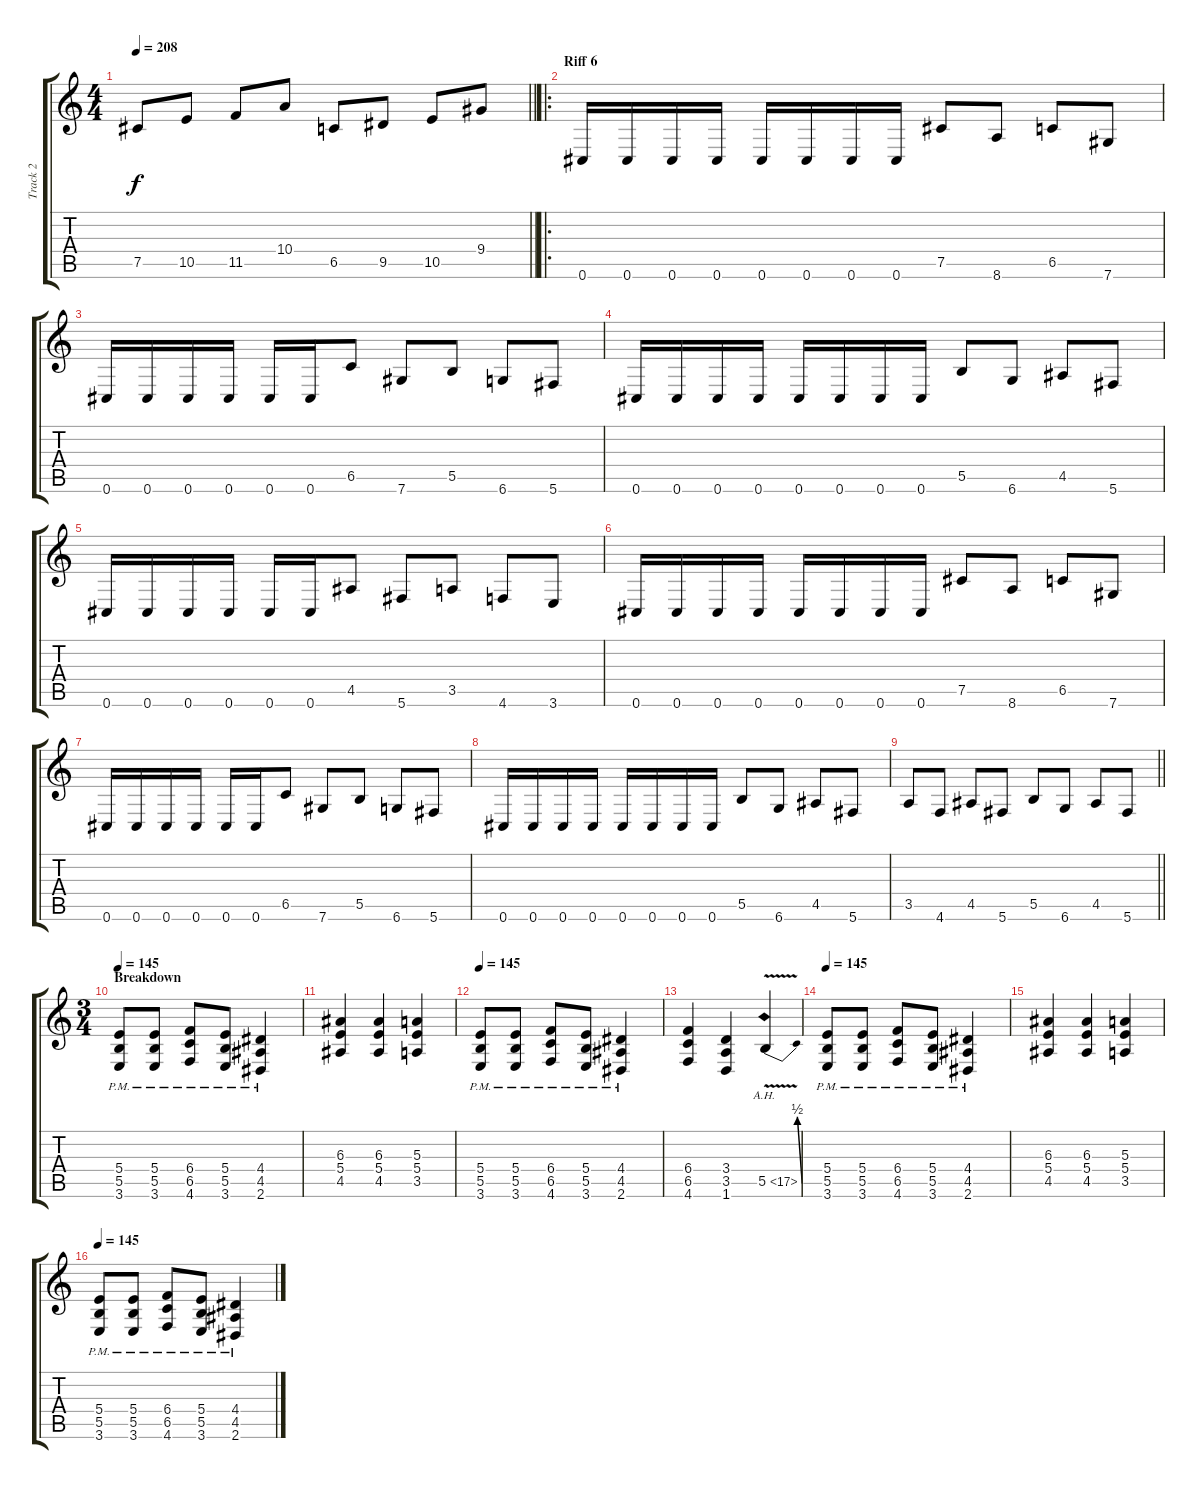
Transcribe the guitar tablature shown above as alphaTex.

\track ("Track 2" "Track 2") {instrument distortionguitar}
\staff {score tabs}
\tuning (Db4 Ab3 E3 B2 Gb2 Db2) {hide}
\ts (4 4)
\tempo 208
\clef g2
\barLineRight lightlight
\ks c
7.5.8{dy f} 10.5.8 11.5.8 10.4.8 6.5.8 9.5.8 10.5.8 9.4.8 |
\ro
\section ("" "Riff 6")
0.6.16 0.6.16 0.6.16 0.6.16 0.6.16 0.6.16 0.6.16 0.6.16 7.5.8 8.6.8 6.5.8 7.6.8 |
0.6.16 0.6.16 0.6.16 0.6.16 0.6.16 0.6.16 6.5.8 7.6.8 5.5.8 6.6.8 5.6.8 |
0.6.16 0.6.16 0.6.16 0.6.16 0.6.16 0.6.16 0.6.16 0.6.16 5.5.8 6.6.8 4.5.8 5.6.8 |
0.6.16 0.6.16 0.6.16 0.6.16 0.6.16 0.6.16 4.5.8 5.6.8 3.5.8 4.6.8 3.6.8 |
0.6.16 0.6.16 0.6.16 0.6.16 0.6.16 0.6.16 0.6.16 0.6.16 7.5.8 8.6.8 6.5.8 7.6.8 |
0.6.16 0.6.16 0.6.16 0.6.16 0.6.16 0.6.16 6.5.8 7.6.8 5.5.8 6.6.8 5.6.8 |
0.6.16 0.6.16 0.6.16 0.6.16 0.6.16 0.6.16 0.6.16 0.6.16 5.5.8 6.6.8 4.5.8 5.6.8 |
\barLineRight lightlight
3.5.8 4.6.8 4.5.8 5.6.8 5.5.8 6.6.8 4.5.8 5.6.8 |
\ts (3 4)
\section ("" "Breakdown")
\tempo 145
(5.4{pm} 5.5{pm} 3.6{pm}).8 (5.4{pm} 5.5{pm} 3.6{pm}).8 (6.4{pm} 6.5{pm} 4.6{pm}).8 (5.4{pm} 5.5{pm} 3.6{pm}).8 (4.4{pm} 4.5{pm} 2.6{pm}).4 |
(6.3 5.4 4.5).4 (6.3 5.4 4.5).4 (5.3 5.4 3.5).4 |
\tempo 145
(5.4{pm} 5.5{pm} 3.6{pm}).8 (5.4{pm} 5.5{pm} 3.6{pm}).8 (6.4{pm} 6.5{pm} 4.6{pm}).8 (5.4{pm} 5.5{pm} 3.6{pm}).8 (4.4{pm} 4.5{pm} 2.6{pm}).4 |
(6.4 6.5 4.6).4 (3.4 3.5 1.6).4 5.5{be (bend 0 0 60 2) ah 12 v}.4 |
\tempo 145
(5.4{pm} 5.5{pm} 3.6{pm}).8 (5.4{pm} 5.5{pm} 3.6{pm}).8 (6.4{pm} 6.5{pm} 4.6{pm}).8 (5.4{pm} 5.5{pm} 3.6{pm}).8 (4.4{pm} 4.5{pm} 2.6{pm}).4 |
(6.3 5.4 4.5).4 (6.3 5.4 4.5).4 (5.3 5.4 3.5).4 |
\tempo 145
(5.4{pm} 5.5{pm} 3.6{pm}).8 (5.4{pm} 5.5{pm} 3.6{pm}).8 (6.4{pm} 6.5{pm} 4.6{pm}).8 (5.4{pm} 5.5{pm} 3.6{pm}).8 (4.4{pm} 4.5{pm} 2.6{pm}).4
